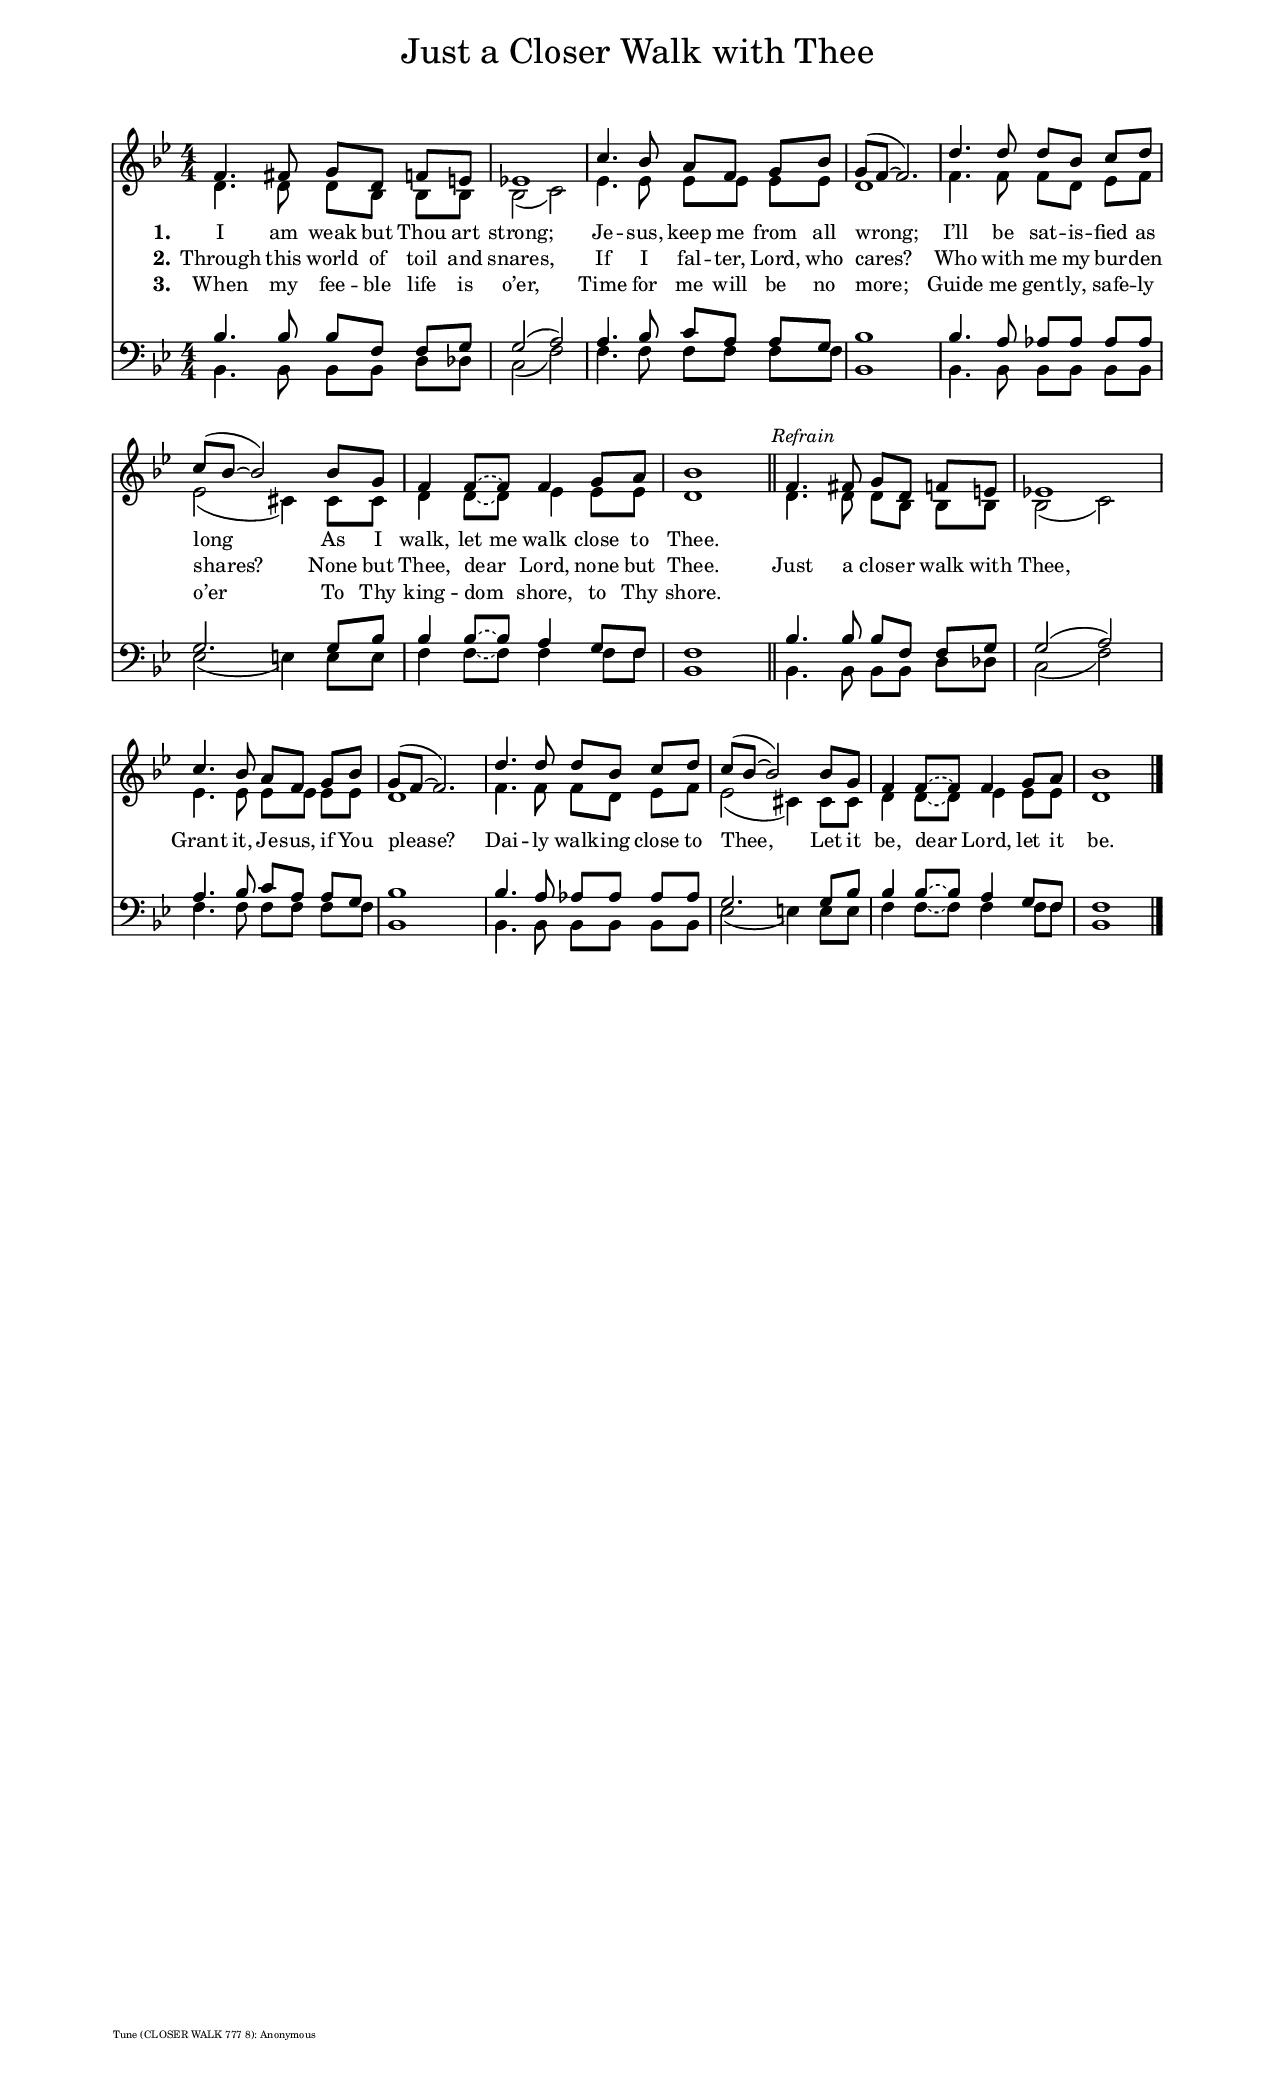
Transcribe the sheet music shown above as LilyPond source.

%
% Generated by flexscore.php on 2015-02-02 09:50:10
%
% Score configuration:
% <?xml version="1.0"?>
% <BulletinHarmony>
%   <instrument>BulletinHarmony</instrument>
%   <staff3>ta-scc-acc</staff3>
%   <staff4>ba-tcc-bcc</staff4>
%   <stanzas>all</stanzas>
%   <showHymnNumber>false</showHymnNumber>
%   <showMeasureNumbers>false</showMeasureNumbers>
%   <showSubtitle>false</showSubtitle>
%   <showVocalMarkup>true</showVocalMarkup>
%   <staffSize>18</staffSize>
%   <lyricSize>0</lyricSize>
%   <paperSize>legal</paperSize>
%   <iPad>false</iPad>
%   <useKeyboard>true</useKeyboard>
%   <includeNotes>false</includeNotes>
%   <showPartNames>false</showPartNames>
%   <lilypond>true</lilypond>
%   <orientation>portrait</orientation>
%   <separateDescant>false</separateDescant>
%   <separateStanzas>false</separateStanzas>
%   <autoResizeTitle>true</autoResizeTitle>
%   <maxInlineStanzas>5</maxInlineStanzas>
%   <overflowLyricSize>0</overflowLyricSize>
%   <staff1Name>descant</staff1Name>
%   <staff2Name>chords</staff2Name>
%   <staff3Name>treble</staff3Name>
%   <staff4Name>bass</staff4Name>
%   <staff5Name>percussion</staff5Name>
%   <staff6Name>keyboard</staff6Name>
%   <lyricSizeIncrement>-1</lyricSizeIncrement>
%   <staffSizeIncrement>-2</staffSizeIncrement>
%   <hymnalID>AAHH2001</hymnalID>
%   <number>455</number>
%   <textHymnalID>AAHH2001</textHymnalID>
%   <textNumber>455</textNumber>
%   <tuneHymnalID>AAHH2001</tuneHymnalID>
%   <tuneNumber>455</tuneNumber>
%   <hymnType>normal_flexscore</hymnType>
%   <hymnID/>
%   <hash>8cfe1a</hash>
%   <hasSoprano>true</hasSoprano>
%   <hasAlto>true</hasAlto>
%   <hasTenor>true</hasTenor>
%   <hasBass>true</hasBass>
%   <useStanzas>StanzaOne StanzaTwo StanzaThree</useStanzas>
%   <inlineStanzas>3</inlineStanzas>
%   <keySignature>bfmaj</keySignature>
%   <stanzaSpecificResponseLyrics>false</stanzaSpecificResponseLyrics>
% </BulletinHarmony>
% 
\include "definitions.ly"


%%%%%   text   %%%%%

\header {
   title = \markup { \fontsize #0 "Just a Closer Walk with Thee" }
}
slurOff = { \set ignoreMelismata = ##t }
slurOn = { \unset ignoreMelismata }

StanzaOne = \lyricmode {
  \set stanza = "1."  
I am weak but Thou art strong;
Je -- sus, keep me from all wrong;
I’ll be sat -- is -- fied as long
As I walk, \slurOff let me walk close to \slurOn Thee.
}

StanzaTwo = \lyricmode {
  \set stanza = "2."
\slurOn Through this world of toil and snares,
If I fal -- ter, Lord, who cares?
Who with me my bur -- den shares?
None but Thee, dear Lord, none but Thee.
%refrain end
Just a clos -- er walk with Thee,
Grant it, Je -- sus, if You please?
Dai -- ly walk -- ing close to Thee,
Let it be, dear Lord, let it be.
%endrefrain
}

StanzaThree = \lyricmode {
  \set stanza = "3."
When my fee -- ble life is o’er,
Time for me will be no more;
Guide me gent -- ly, safe -- ly o’er
To Thy king -- dom shore, to Thy shore.
}


%%%%%   tune   %%%%%

\language "english"

hasChords     = ##f
hasDescant    = ##f

\header{
   fsTuneCredit = \markup { 
     \wordwrap { Tune (CLOSER WALK 777 8): Anonymous } }
}

keyTime = {
    \time 4/4
    \numericTimeSignature
    \key bf \major
    \set Timing.beamExceptions = #'()
    \set Timing.baseMoment = #(ly:make-moment 1 4)
    \set Timing.beatStructure = #'(1 1 1 1)
}

ref = {
    \once \override Score.RehearsalMark #'self-alignment-X = #LEFT
    \mark \markup \small \italic "Refrain"
}

Soprano = \relative c' {
  \voiceOne
  \hideSlur
  \keyTime
  | f4. fs8 g d f e 
  | ef1
  | c'4. bf8 a f g bf
  | g( f ~ f2.)
  | d'4. d8 d bf c d
  | c( bf ~ bf2) \bar "" bf8 g
  | f4 \tieDashed f8 ~ f f4 g8 a
  | bf1
%remove when separateStanzas=true  
  \bar "||"
%endremove  
  | \ref f4. fs8 g d f e 
  | ef1
  | c'4. bf8 a f g bf
  | \tieSolid g( f ~ f2.)
  | d'4. d8 d bf c d
  | \tieSolid c( bf ~ bf2) \bar "" bf8 g
  | f4 \tieDashed f8 ~ f f4 g8 a
  | bf1 \bar "|."
}

Alto = \relative c' {
  \voiceTwo
  \hideSlur
  \keyTime
  | d4. d8 d bf bf bf  
  | bf2( c)
  | ef4. ef8 ef ef ef ef
  | d1
  | f4. f8 f d ef f
  | ef2( cs4) \bar "" cs8 cs
  | d4 \tieDashed d8 ~ d ef4 ef8 ef 
  | d1
%remove when separateStanzas=true  
  \bar "||"
%endremove
  | d4. d8 d bf bf bf  
  | bf2( c)
  | ef4. ef8 ef ef ef ef
  | d1
  | f4. f8 f d ef f
  | ef2( cs4) \bar "" cs8 cs
  | d4 \tieDashed d8 ~ d ef4 ef8 ef 
  | d1 \bar "|."
}

Tenor = \relative c {
  \voiceOne
  \hideSlur
  \keyTime
  | bf'4. bf8 bf f f g 
  | g2( a)
  | a4. bf8 c a a g 
  | bf1
  | bf4. a8 af af af af
  | g2. \bar "" g8 bf
  | bf4 \tieDashed bf8 ~ bf a4 g8 f
  | f1
%remove when separateStanzas=true
    \bar "||"
%endremove
  | bf4. bf8 bf f f g 
  | g2( a)
  | a4. bf8 c a a g 
  | bf1
  | bf4. a8 af af af af
  | g2. \bar "" g8 bf
  | bf4 \tieDashed bf8 ~ bf a4 g8 f
  | f1 \bar "|."
}

Bass = \relative c {
  \voiceTwo
  \hideSlur
  \keyTime
  | bf4. bf8 bf bf d df  
  | c2( f) 
  | f4. f8 f f f f
  | bf,1
  | bf4. bf8 bf bf bf bf
  | ef2( e4) \bar "" e8 e
  | f4 \tieDashed f8 ~ f f4 f8 f
  | bf,1
%remove when separateStanzas=true
   \bar "||"
%endremove
  | bf4. bf8 bf bf d df  
  | c2( f) 
  | f4. f8 f f f f
  | bf,1
  | bf4. bf8 bf bf bf bf
  | ef2( e4) \bar "" e8 e
  | f4 \tieDashed f8 ~ f f4 f8 f
  | bf,1 \bar "|."
}


%%%%%   BulletinHarmony template   %%%%%

#(set-global-staff-size 18)
#(set-default-paper-size "legal" 'portrait)
\header {
  subtitle = ""
  fsHymnNumber = ""
}

\layout {
	\context { \Lyrics
		\override LyricText #'font-size = #0
	}
}

\layout {
	\context { \Score
		\remove "Bar_number_engraver"
	}
}

\score
{
  <<
		\new Staff = "treble" \with {
	}
    <<
		\clef "treble"
		\new Voice = "SopranoVoice" \Soprano
		\new Voice = "AltoVoice" \Alto
		\lyricsto SopranoVoice \new Lyrics \StanzaOne
		\lyricsto SopranoVoice \new Lyrics \StanzaTwo
		\lyricsto SopranoVoice \new Lyrics \StanzaThree
	>>

		\new Staff = "bass" \with {
	}
    <<
		\clef "bass"
		\new Voice = "TenorVoice" \Tenor
		\new Voice = "BassVoice" \Bass
	>>

  >>
}
